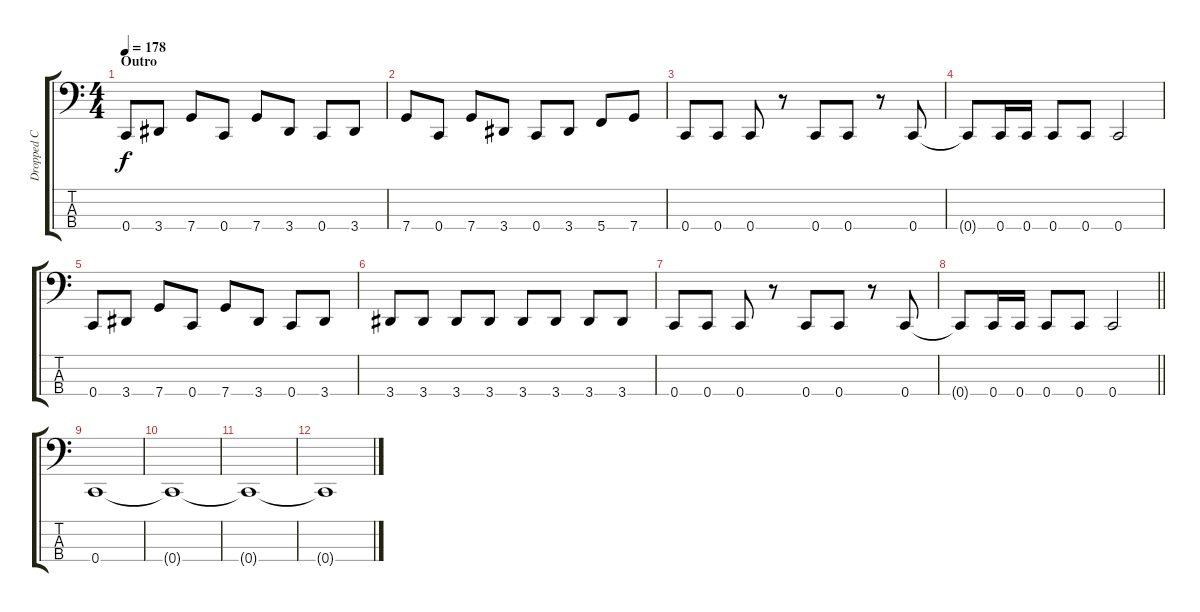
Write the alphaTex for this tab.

\track ("Dropped C" "Dropped C") {instrument electricbasspick}
\staff {score tabs}
\tuning (F2 C2 G1 C1) {hide}
\ts (4 4)
\section ("" "Outro")
\tempo 178
\clef f4
\ks c
0.4.8{dy f} 3.4.8 7.4.8 0.4.8 7.4.8 3.4.8 0.4.8 3.4.8 |
7.4.8 0.4.8 7.4.8 3.4.8 0.4.8 3.4.8 5.4.8 7.4.8 |
0.4.8 0.4.8 0.4.8 r.8 0.4.8 0.4.8 r.8 0.4.8 |
0.4{t}.8 0.4.16 0.4.16 0.4.8 0.4.8 0.4.2 |
0.4.8 3.4.8 7.4.8 0.4.8 7.4.8 3.4.8 0.4.8 3.4.8 |
3.4.8 3.4.8 3.4.8 3.4.8 3.4.8 3.4.8 3.4.8 3.4.8 |
0.4.8 0.4.8 0.4.8 r.8 0.4.8 0.4.8 r.8 0.4.8 |
\barLineRight lightlight
0.4{t}.8 0.4.16 0.4.16 0.4.8 0.4.8 0.4.2 |
0.4.1 |
0.4{t}.1 |
0.4{t}.1 |
0.4{t}.1
